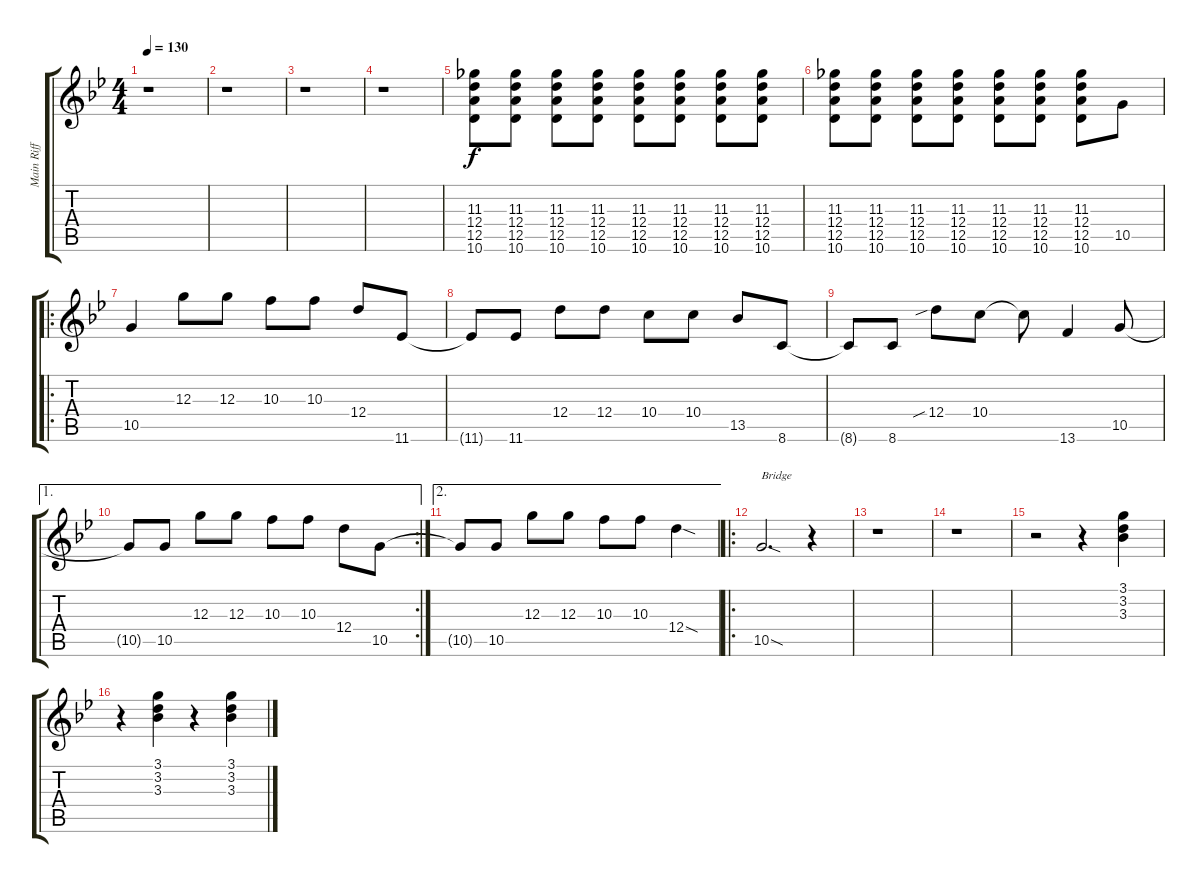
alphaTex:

\track ("Main Riff" "Main Riff") {instrument distortionguitar}
\staff {score tabs}
\tuning (E4 B3 G3 D3 A2 E2) {hide}
\ts (4 4)
\tempo 130
\clef g2
\ks bb
r.1{dy f} |
r.1 |
r.1 |
r.1 |
(11.3 12.4 12.5 10.6).8 (11.3 12.4 12.5 10.6).8 (11.3 12.4 12.5 10.6).8 (11.3 12.4 12.5 10.6).8 (11.3 12.4 12.5 10.6).8 (11.3 12.4 12.5 10.6).8 (11.3 12.4 12.5 10.6).8 (11.3 12.4 12.5 10.6).8 |
(11.3 12.4 12.5 10.6).8 (11.3 12.4 12.5 10.6).8 (11.3 12.4 12.5 10.6).8 (11.3 12.4 12.5 10.6).8 (11.3 12.4 12.5 10.6).8 (11.3 12.4 12.5 10.6).8 (11.3 12.4 12.5 10.6).8 10.5.8 |
\ro
10.5.4 12.3.8 12.3.8 10.3.8 10.3.8 12.4.8 11.6.8 |
11.6{t}.8 11.6.8 12.4.8 12.4.8 10.4.8 10.4.8 13.5.8 8.6.8 |
8.6{t}.8 8.6.8 12.4{sib}.8 10.4.8 10.4{t}.8 13.6.4 10.5.8 |
\ae 1
\rc 2
10.5{t}.8 10.5.8 12.3.8 12.3.8 10.3.8 10.3.8 12.4.8 10.5.8 |
\ae 2
10.5{t}.8 10.5.8 12.3.8 12.3.8 10.3.8 10.3.8 12.4{sod}.4 |
\ro
10.5{sod}.2{d txt "Bridge"} r.4 |
r.1 |
r.1 |
r.2 r.4 (3.1 3.2 3.3).4 |
r.4 (3.1 3.2 3.3).4 r.4 (3.1 3.2 3.3).4
